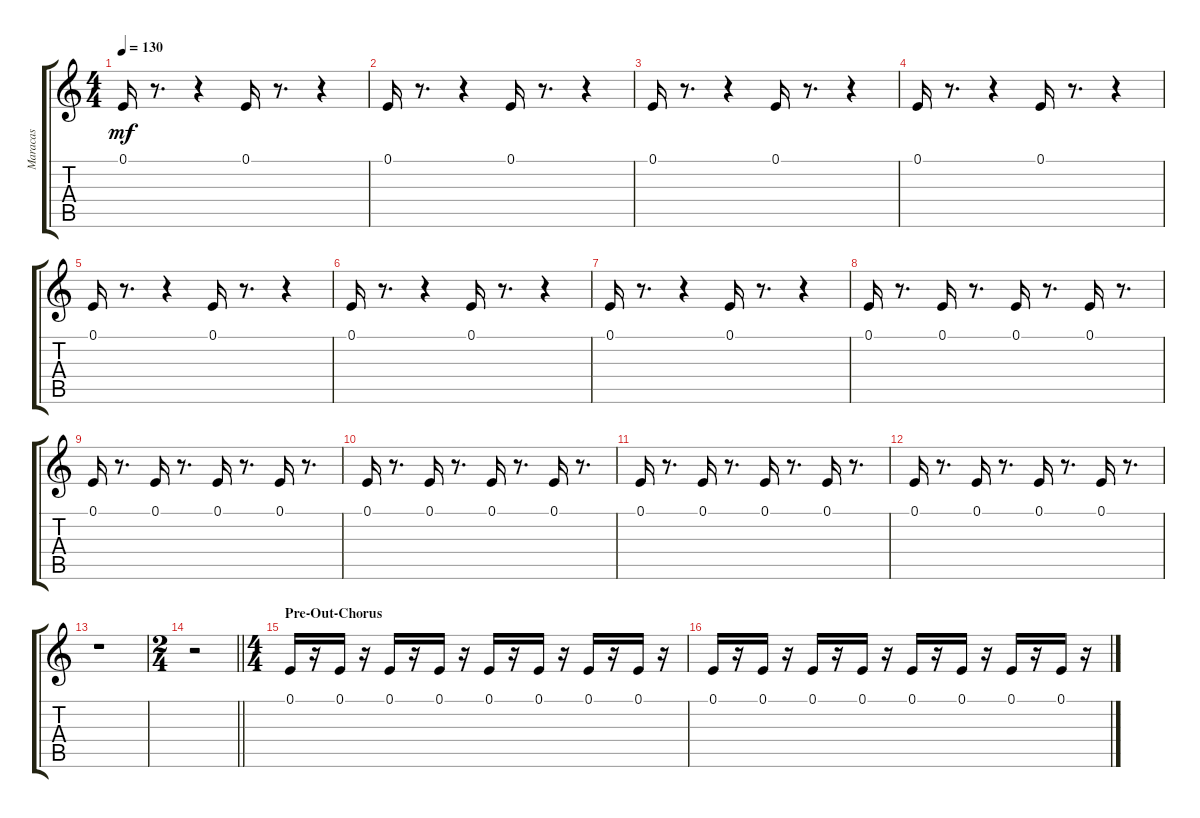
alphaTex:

\track ("Maracas" "Maracas") {instrument reversecymbal}
\staff {score tabs}
\tuning (E4 B3 G3 D3 A2 E2) {hide}
\ts (4 4)
\tempo 130
\clef g2
\ks c
0.1.16{dy mf} r.8{d} r.4 0.1.16 r.8{d} r.4 |
0.1.16 r.8{d} r.4 0.1.16 r.8{d} r.4 |
0.1.16 r.8{d} r.4 0.1.16 r.8{d} r.4 |
0.1.16 r.8{d} r.4 0.1.16 r.8{d} r.4 |
0.1.16 r.8{d} r.4 0.1.16 r.8{d} r.4 |
0.1.16 r.8{d} r.4 0.1.16 r.8{d} r.4 |
0.1.16 r.8{d} r.4 0.1.16 r.8{d} r.4 |
0.1.16 r.8{d} 0.1.16 r.8{d} 0.1.16 r.8{d} 0.1.16 r.8{d} |
0.1.16 r.8{d} 0.1.16 r.8{d} 0.1.16 r.8{d} 0.1.16 r.8{d} |
0.1.16 r.8{d} 0.1.16 r.8{d} 0.1.16 r.8{d} 0.1.16 r.8{d} |
0.1.16 r.8{d} 0.1.16 r.8{d} 0.1.16 r.8{d} 0.1.16 r.8{d} |
0.1.16 r.8{d} 0.1.16 r.8{d} 0.1.16 r.8{d} 0.1.16 r.8{d} |
r.1 |
\ts (2 4)
\barLineRight lightlight
r.2 |
\ts (4 4)
\section ("" "Pre-Out-Chorus")
0.1.16 r.16 0.1.16 r.16 0.1.16 r.16 0.1.16 r.16 0.1.16 r.16 0.1.16 r.16 0.1.16 r.16 0.1.16 r.16 |
0.1.16 r.16 0.1.16 r.16 0.1.16 r.16 0.1.16 r.16 0.1.16 r.16 0.1.16 r.16 0.1.16 r.16 0.1.16 r.16
